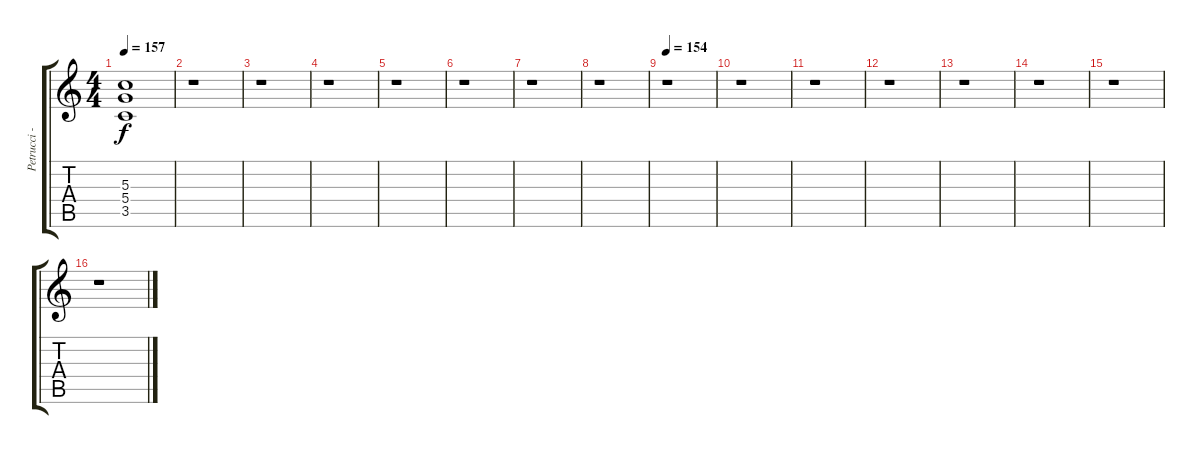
\track ("Petrucci -  SoloGuitar" "Petrucci -") {instrument distortionguitar}
\staff {score tabs}
\tuning (E4 B3 G3 D3 A2 E2) {hide}
\ts (4 4)
\tempo 157
\clef g2
\ks c
(5.3{t} 5.4{t} 3.5{t}).1{dy f} |
r.1 |
r.1 |
r.1 |
r.1 |
r.1 |
r.1 |
r.1 |
\tempo 154
r.1 |
r.1 |
r.1 |
r.1 |
r.1 |
r.1 |
r.1 |
r.1
